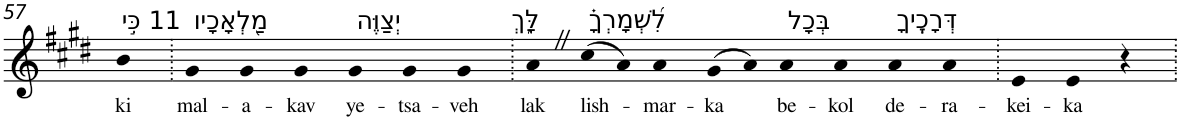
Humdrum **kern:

**kern	**text
*part1	*part1
*staff1	*staff1
*I"Piano	*
*I'Pno	*
!!LO:PB:g=z
*clefG2	*
*k[f#c#g#d#]	*
*E:	*
=57	=57
!LO:TX:a:t=11 כִּ֣י	!
!	!LO:LY:b
4b	ki
=58.	=58.
!LO:TX:a:t=מַ֭לְאָכָיו	!
!	!LO:LY:b
4g#	mal-
!	!LO:LY:b
4g#	-a-
!	!LO:LY:b
4g#	-kav
!LO:TX:a:t=יְצַוֶּה	!
!	!LO:LY:b
4g#	ye-
!	!LO:LY:b
4g#	-tsa-
!	!LO:LY:b
4g#	-veh
=59.	=59.
!LO:TX:a:t=לָּ֑ךְ	!
!	!LO:LY:b
4aZ	lak
!LO:TX:a:t=לִ֝שְׁמָרְךָ֗	!
!	!LO:LY:b
(>8cc#	lish-
8a)	.
!	!LO:LY:b
4a	-mar-
!	!LO:LY:b
(>8g#	-ka
8a)	.
!LO:TX:a:t=בְּכָל	!
!	!LO:LY:b
4a	be-
!	!LO:LY:b
4a	-kol
!LO:TX:a:t=דְּרָכֶֽיךָ	!
!	!LO:LY:b
4a	de-
!	!LO:LY:b
4a	-ra-
=60.	=60.
!	!LO:LY:b
4e	-kei-
!	!LO:LY:b
4e	-ka
4r	.
=.	=.
*-	*-
